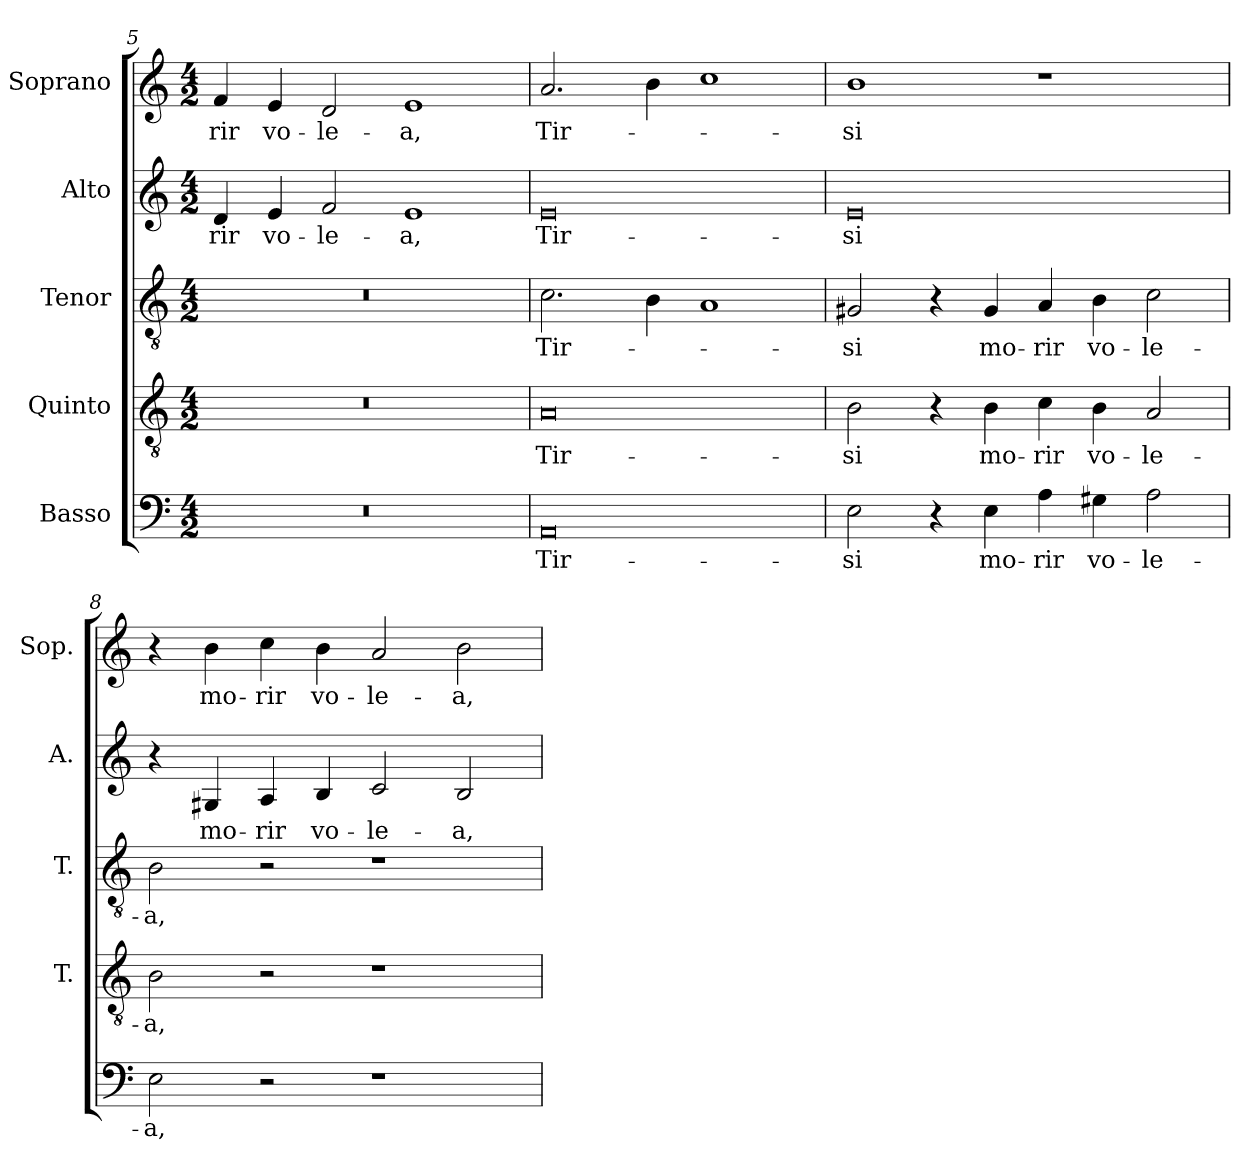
**kern	**text	**kern	**text	**kern	**text	**kern	**text	**kern	**text
*part5	*part5	*part4	*part4	*part3	*part3	*part2	*part2	*part1	*part1
*staff5	*staff5	*staff4	*staff4	*staff3	*staff3	*staff2	*staff2	*staff1	*staff1
*I"Basso	*	*I"Quinto	*	*I"Tenor	*	*I"Alto	*	*I"Soprano	*
*	*	*I'T.	*	*I'T.	*	*I'A.	*	*I'Sop.	*
*clefF4	*	*clefGv2	*	*clefGv2	*	*clefG2	*	*clefG2	*
*	*	*ITrd7c12	*	*ITrd7c12	*	*	*	*	*
*k[]	*	*k[]	*	*k[]	*	*k[]	*	*k[]	*
*C:	*	*C:	*	*C:	*	*C:	*	*C:	*
*M4/2	*	*M4/2	*	*M4/2	*	*M4/2	*	*M4/2	*
=5	=5	=5	=5	=5	=5	=5	=5	=5	=5
!LO:N:vis=1	!	!LO:N:vis=1	!	!LO:N:vis=1	!	!	!	!	!
!	!	!	!	!	!	!	!LO:LY:b:color=#000000	!	!
!	!	!	!	!	!	!	!	!	!LO:LY:b:color=#000000
0r	.	0r	.	0r	.	4di/	-rir	4fi/	-rir
!	!	!	!	!	!	!	!LO:LY:b:color=#000000	!	!
!	!	!	!	!	!	!	!	!	!LO:LY:b:color=#000000
.	.	.	.	.	.	4ei/	vo-	4ei/	vo-
!	!	!	!	!	!	!	!LO:LY:b:color=#000000	!	!
!	!	!	!	!	!	!	!	!	!LO:LY:b:color=#000000
.	.	.	.	.	.	2fi/	-le-	2di/	-le-
!	!	!	!	!	!	!	!LO:LY:b:color=#000000	!	!
!	!	!	!	!	!	!	!	!	!LO:LY:b:color=#000000
.	.	.	.	.	.	1ei	-a,	1ei	-a,
=6	=6	=6	=6	=6	=6	=6	=6	=6	=6
!	!LO:LY:b:color=#000000	!	!	!	!	!	!	!	!
!	!	!	!LO:LY:b:color=#000000	!	!	!	!	!	!
!	!	!	!	!	!LO:LY:b:color=#000000	!	!	!	!
!	!	!	!	!	!	!	!LO:LY:b:color=#000000	!	!
!	!	!	!	!	!	!	!	!	!LO:LY:b:color=#000000
0AAi	Tir-	0AAi	Tir-	2.Ci\	Tir-	0ei	Tir-	2.ai/	Tir-
.	.	.	.	4BBi\	.	.	.	4bi\	.
.	.	.	.	1AAi	.	.	.	1cci	.
=7	=7	=7	=7	=7	=7	=7	=7	=7	=7
!	!LO:LY:b:color=#000000	!	!	!	!	!	!	!	!
!	!	!	!LO:LY:b:color=#000000	!	!	!	!	!	!
!	!	!	!	!	!LO:LY:b:color=#000000	!	!	!	!
!	!	!	!	!	!	!	!LO:LY:b:color=#000000	!	!
!	!	!	!	!	!	!	!	!	!LO:LY:b:color=#000000
2Ei\	-si	2BBi\	-si	2GG#Xi/	-si	0ei	-si	1bi	-si
4r	.	4r	.	4r	.	.	.	.	.
!	!LO:LY:b:color=#000000	!	!	!	!	!	!	!	!
!	!	!	!LO:LY:b:color=#000000	!	!	!	!	!	!
!	!	!	!	!	!LO:LY:b:color=#000000	!	!	!	!
4Ei\	mo-	4BBi\	mo-	4GG#i/	mo-	.	.	.	.
!	!LO:LY:b:color=#000000	!	!	!	!	!	!	!	!
!	!	!	!LO:LY:b:color=#000000	!	!	!	!	!	!
!	!	!	!	!	!LO:LY:b:color=#000000	!	!	!	!
4Ai\	-rir	4Ci\	-rir	4AAi/	-rir	.	.	1r	.
!	!LO:LY:b:color=#000000	!	!	!	!	!	!	!	!
!	!	!	!LO:LY:b:color=#000000	!	!	!	!	!	!
!	!	!	!	!	!LO:LY:b:color=#000000	!	!	!	!
4G#Xi\	vo-	4BBi\	vo-	4BBi\	vo-	.	.	.	.
!	!LO:LY:b:color=#000000	!	!	!	!	!	!	!	!
!	!	!	!LO:LY:b:color=#000000	!	!	!	!	!	!
!	!	!	!	!	!LO:LY:b:color=#000000	!	!	!	!
2Ai\	-le-	2AAi/	-le-	2Ci\	-le-	.	.	.	.
!!LO:LB:g=z
=8	=8	=8	=8	=8	=8	=8	=8	=8	=8
!	!LO:LY:b:color=#000000	!	!	!	!	!	!	!	!
!	!	!	!LO:LY:b:color=#000000	!	!	!	!	!	!
!	!	!	!	!	!LO:LY:b:color=#000000	!	!	!	!
2Ei\	-a,	2BBi\	-a,	2BBi\	-a,	4r	.	4r	.
!	!	!	!	!	!	!	!LO:LY:b:color=#000000	!	!
!	!	!	!	!	!	!	!	!	!LO:LY:b:color=#000000
.	.	.	.	.	.	4G#Xi/	mo-	4bi\	mo-
!	!	!	!	!	!	!	!LO:LY:b:color=#000000	!	!
!	!	!	!	!	!	!	!	!	!LO:LY:b:color=#000000
2r	.	2r	.	2r	.	4Ai/	-rir	4cci\	-rir
!	!	!	!	!	!	!	!LO:LY:b:color=#000000	!	!
!	!	!	!	!	!	!	!	!	!LO:LY:b:color=#000000
.	.	.	.	.	.	4Bi/	vo-	4bi\	vo-
!	!	!	!	!	!	!	!LO:LY:b:color=#000000	!	!
!	!	!	!	!	!	!	!	!	!LO:LY:b:color=#000000
1r	.	1r	.	1r	.	2ci/	-le-	2ai/	-le-
!	!	!	!	!	!	!	!LO:LY:b:color=#000000	!	!
!	!	!	!	!	!	!	!	!	!LO:LY:b:color=#000000
.	.	.	.	.	.	2Bi/	-a,	2bi\	-a,
=	=	=	=	=	=	=	=	=	=
*-	*-	*-	*-	*-	*-	*-	*-	*-	*-
